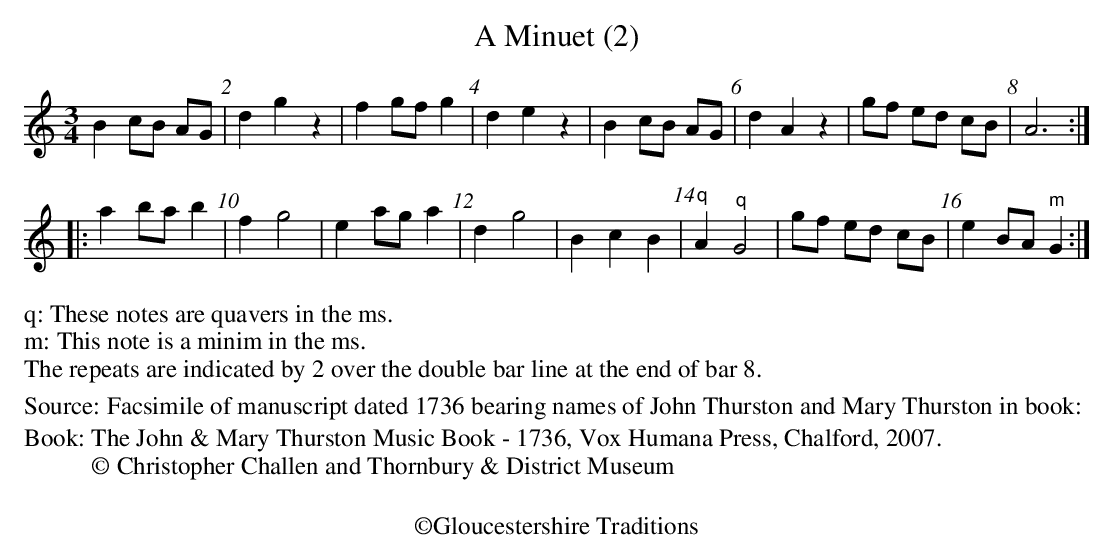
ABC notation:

X:1
T:Minuet (2), A
L:1/8
M:3/4
K:Gmix
B2 cB AG | d2 g2 z2 | f2 gf g2 | d2 e2 z2 | B2 cB AG | d2 A2 z2 | gf ed cB | A6 :||:
a2 ba b2 |  f2 g4 | e2 ag a2 | d2 g4 | B2 c2 B2 | "^q"A2"^q"G4| gf ed cB |e2 BA "^m"G2 :|
